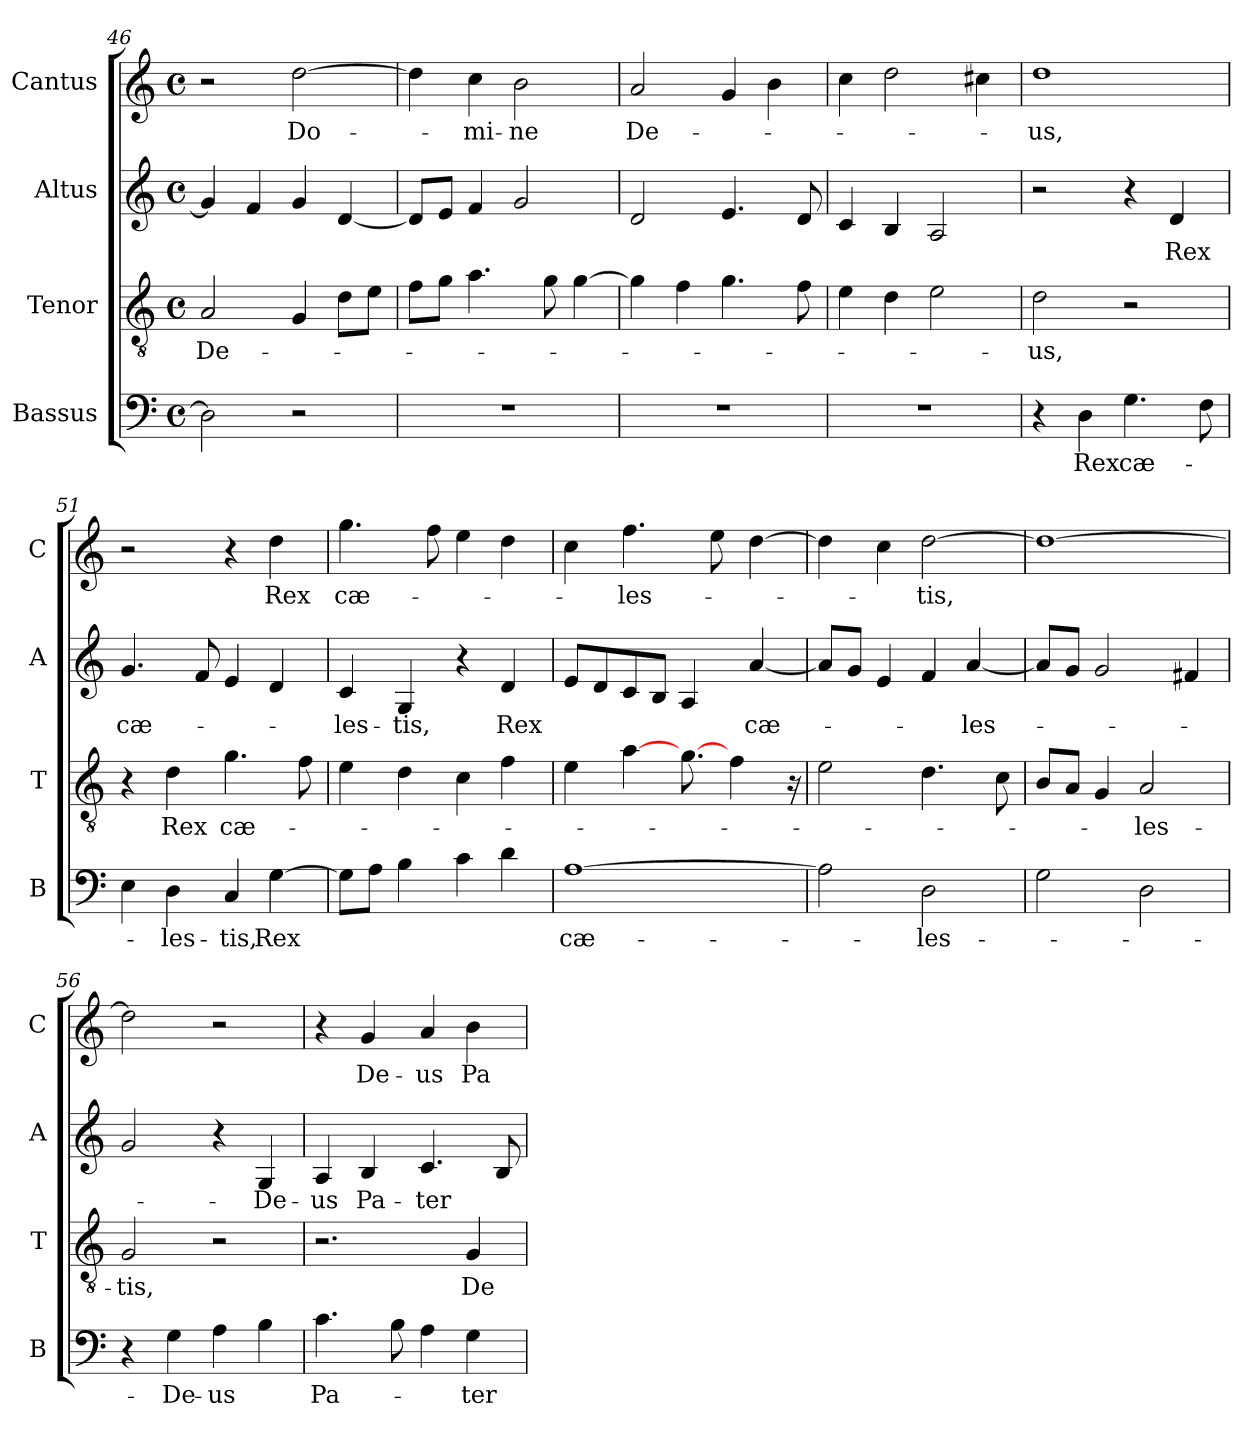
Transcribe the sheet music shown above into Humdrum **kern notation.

**kern	**text	**kern	**text	**kern	**text	**kern	**text
*part4	*part4	*part3	*part3	*part2	*part2	*part1	*part1
*staff4	*staff4	*staff3	*staff3	*staff2	*staff2	*staff1	*staff1
*I"Bassus	*	*I"Tenor	*	*I"Altus	*	*I"Cantus	*
*I'B	*	*I'T	*	*I'A	*	*I'C	*
*clefF4	*	*clefGv2	*	*clefG2	*	*clefG2	*
*k[]	*	*k[]	*	*k[]	*	*k[]	*
*C:	*	*C:	*	*C:	*	*C:	*
*M4/4	*	*M4/4	*	*M4/4	*	*M4/4	*
*met(c)	*	*met(c)	*	*met(c)	*	*met(c)	*
=46	=46	=46	=46	=46	=46	=46	=46
!	!	!	!LO:LY:b	!	!	!	!
2D\]	.	2A/	De-	4g/]	.	2r	.
.	.	.	.	4f/	.	.	.
!	!	!	!	!	!	!	!LO:LY:b
2r	.	4G/	.	4g/	.	[2dd\	Do-
.	.	8d\L	.	[4d/	.	.	.
.	.	8e\J	.	.	.	.	.
=47	=47	=47	=47	=47	=47	=47	=47
1r	.	8f\L	.	8d/L]	.	4dd\]	.
.	.	8g\J	.	8e/J	.	.	.
!	!	!	!	!	!	!	!LO:LY:b
.	.	4.a\	.	4f/	.	4cc\	-mi-
!	!	!	!	!	!	!	!LO:LY:b
.	.	.	.	2g/	.	2b\	-ne
.	.	8g\	.	.	.	.	.
.	.	[4g\	.	.	.	.	.
!!LO:LB:g=z
=48	=48	=48	=48	=48	=48	=48	=48
!	!	!	!	!	!	!	!LO:LY:b
1r	.	4g\]	.	2d/	.	2a/	De-
.	.	4f\	.	.	.	.	.
.	.	4.g\	.	4.e/	.	4g/	.
.	.	.	.	.	.	4b\	.
.	.	8f\	.	8d/	.	.	.
=49	=49	=49	=49	=49	=49	=49	=49
1r	.	4e\	.	4c/	.	4cc\	.
.	.	4d\	.	4B/	.	2dd\	.
.	.	2e\	.	2A/	.	.	.
.	.	.	.	.	.	4cc#X\	.
=50	=50	=50	=50	=50	=50	=50	=50
!	!	!	!LO:LY:b	!	!	!	!
!	!	!	!	!	!	!	!LO:LY:b
4r	.	2d\	-us,	2r	.	1dd	-us,
!	!LO:LY:b	!	!	!	!	!	!
4D\	Rex	.	.	.	.	.	.
!	!LO:LY:b	!	!	!	!	!	!
4.G\	cæ-	2r	.	4r	.	.	.
!	!	!	!	!	!LO:LY:b	!	!
.	.	.	.	4d/	-Rex	.	.
8F\	.	.	.	.	.	.	.
=51	=51	=51	=51	=51	=51	=51	=51
!	!	!	!	!	!LO:LY:b	!	!
4E\	.	4r	.	4.g/	cæ-	2r	.
!	!LO:LY:b	!	!	!	!	!	!
!	!	!	!LO:LY:b	!	!	!	!
4D\	-les-	4d\	Rex	.	.	.	.
.	.	.	.	8f/	.	.	.
!	!LO:LY:b	!	!	!	!	!	!
!	!	!	!LO:LY:b	!	!	!	!
4C/	-tis,	4.g\	cæ-	4e/	.	4r	.
!	!LO:LY:b	!	!	!	!	!	!
!	!	!	!	!	!	!	!LO:LY:b
[4G\	Rex	.	.	4d/	.	4dd\	Rex
.	.	8f\	.	.	.	.	.
=52	=52	=52	=52	=52	=52	=52	=52
!	!	!	!	!	!LO:LY:b	!	!
!	!	!	!	!	!	!	!LO:LY:b
8G\L]	.	4e\	.	4c/	-les-	4.gg\	cæ-
8A\J	.	.	.	.	.	.	.
!	!	!	!	!	!LO:LY:b	!	!
4B\	.	4d\	.	4G/	-tis,	.	.
.	.	.	.	.	.	8ff\	.
4c\	.	4c\	.	4r	.	4ee\	.
!	!	!	!	!	!LO:LY:b	!	!
4d\	.	4f\	.	4d/	Rex	4dd\	.
=53	=53	=53	=53	=53	=53	=53	=53
!	!LO:LY:b	!	!	!	!	!	!
[1A	cæ-	4e\	.	8e/L	.	4cc\	.
.	.	.	.	8d/	.	.	.
!	!	!	!	!	!	!	!LO:LY:b
.	.	[4a\	.	8c/	.	4.ff\	-les-
.	.	.	.	8B/J	.	.	.
.	.	[8.g\	.	4A/	.	.	.
.	.	.	.	.	.	8ee\	.
.	.	4f\	.	.	.	.	.
!	!	!	!	!	!LO:LY:b	!	!
.	.	.	.	[4a/	cæ-	[4dd\	.
.	.	16r	.	.	.	.	.
!!LO:PB:g=z
=54	=54	=54	=54	=54	=54	=54	=54
2A\]	.	2e\	.	8a/L]	.	4dd\]	.
.	.	.	.	8g/J	.	.	.
.	.	.	.	4e/	.	4cc\	.
!	!LO:LY:b	!	!	!	!	!	!
!	!	!	!	!	!	!	!LO:LY:b
2D\	-les-	4.d\	.	4f/	.	[2dd\	-tis,
!	!	!	!	!	!LO:LY:b	!	!
.	.	.	.	[4a/	-les-	.	.
.	.	8c\	.	.	.	.	.
=55	=55	=55	=55	=55	=55	=55	=55
2G\	.	8B/L	.	8a/L]	.	1dd_	.
.	.	8A/J	.	8g/J	.	.	.
.	.	4G/	.	2g/	.	.	.
!	!	!	!LO:LY:b	!	!	!	!
2D\	.	2A/	-les-	.	.	.	.
.	.	.	.	4f#X/	.	.	.
=56	=56	=56	=56	=56	=56	=56	=56
!	!	!	!LO:LY:b	!	!	!	!
4r	.	2G/	-tis,	2g/	.	2dd\]	.
!	!LO:LY:b	!	!	!	!	!	!
4G\	-De-	.	.	.	.	.	.
!	!LO:LY:b	!	!	!	!	!	!
4A\	-us	2r	.	4r	.	2r	.
!	!	!	!	!	!LO:LY:b	!	!
4B\	.	.	.	4G/	-De-	.	.
=57	=57	=57	=57	=57	=57	=57	=57
!	!LO:LY:b	!	!	!	!	!	!
!	!	!	!	!	!LO:LY:b	!	!
4.c\	Pa-	2.r	.	4A/	-us	4r	.
!	!	!	!	!	!LO:LY:b	!	!
!	!	!	!	!	!	!	!LO:LY:b
.	.	.	.	4B/	Pa-	4g/	De-
8B\	.	.	.	.	.	.	.
!	!	!	!	!	!LO:LY:b	!	!
!	!	!	!	!	!	!	!LO:LY:b
4A\	.	.	.	4.c/	-ter	4a/	-us
!	!LO:LY:b	!	!	!	!	!	!
!	!	!	!LO:LY:b	!	!	!	!
!	!	!	!	!	!	!	!LO:LY:b
4G\	-ter	4G/	De-	.	.	4b\	Pa-
.	.	.	.	8B/	.	.	.
=	=	=	=	=	=	=	=
*-	*-	*-	*-	*-	*-	*-	*-
